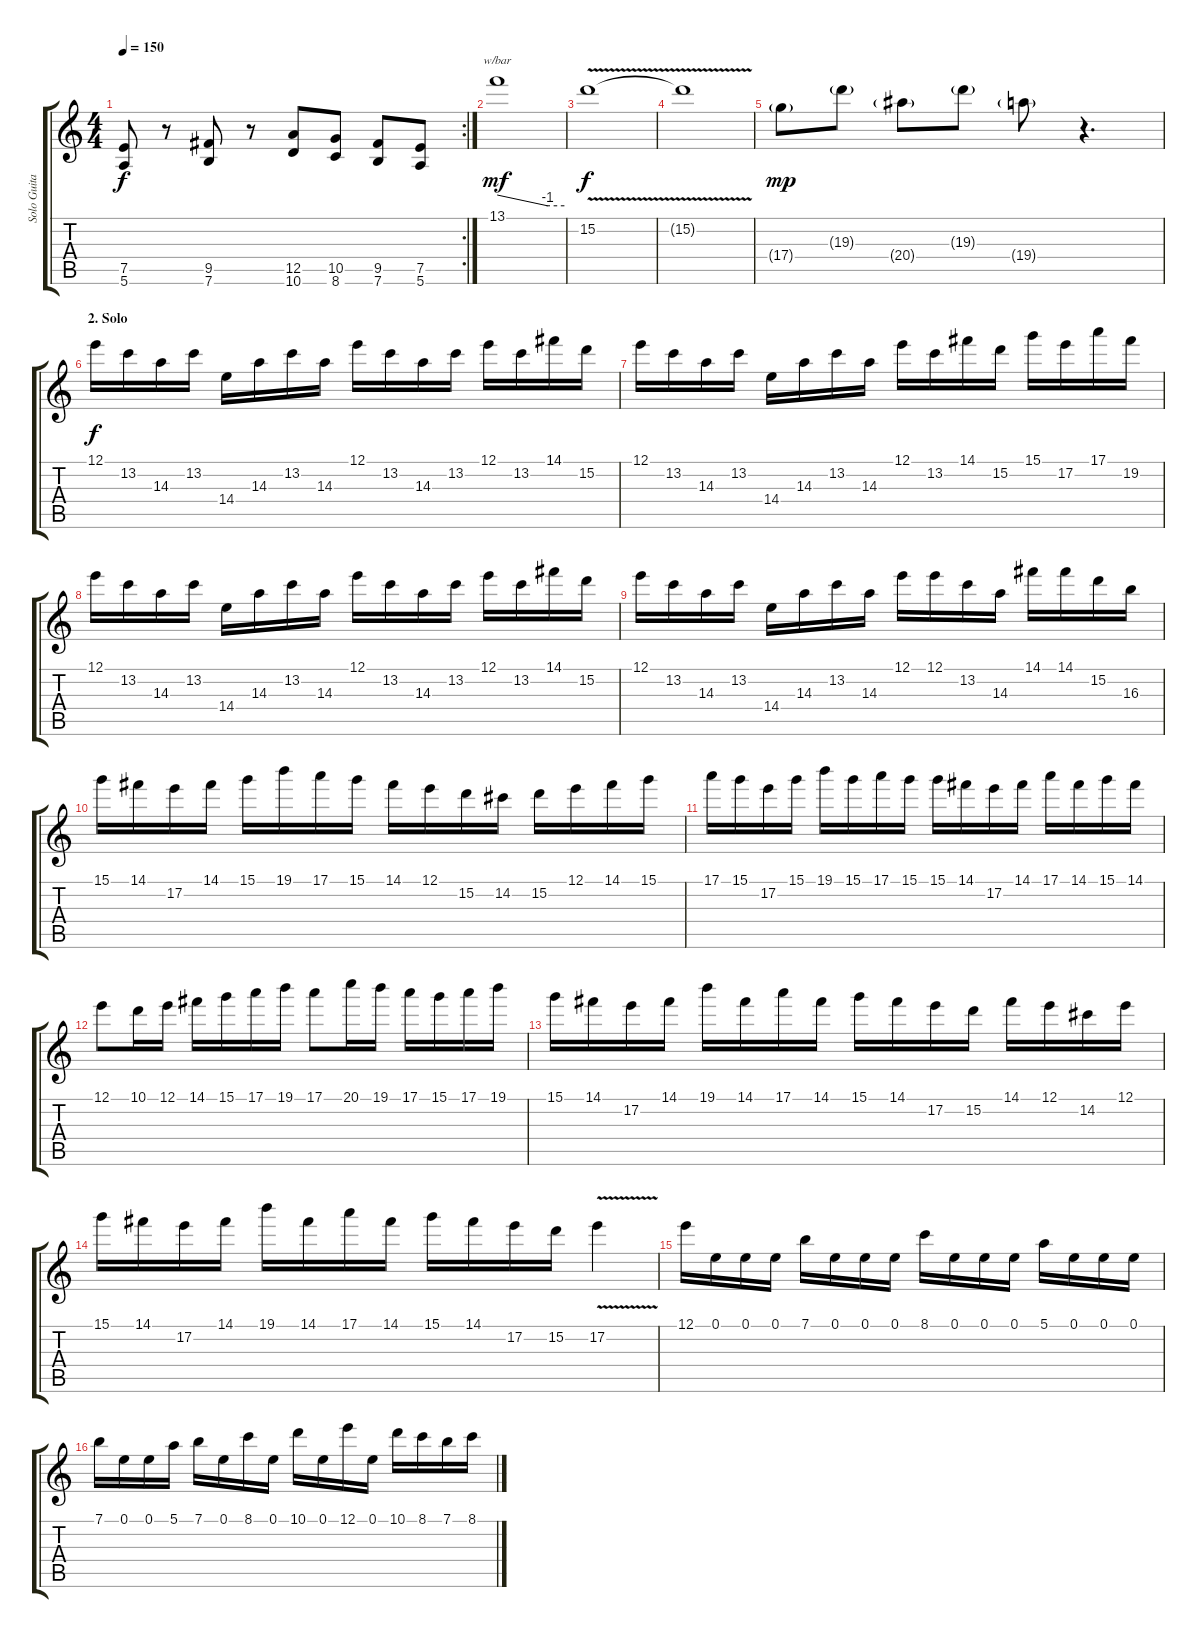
\track ("Solo Guitar" "Solo Guita") {instrument distortionguitar}
\staff {score tabs}
\tuning (E4 B3 G3 D3 A2 E2) {hide}
\rc 2
\ts (4 4)
\tempo 150
\clef g2
\ks c
(7.5 5.6).8{dy f} r.8 (9.5 7.6).8 r.8 (12.5 10.6).8 (10.5 8.6).8 (9.5 7.6).8 (7.5 5.6).8 |
13.1.1{tbe (custom default 0 0 45 -4 60 -4) dy mf} |
15.2{v}.1{dy f} |
15.2{t}.1 |
17.4{g}.8{dy mp} 19.3{g}.8 20.4{g}.8 19.3{g}.8 19.4{g}.8 r.4{d} |
\section ("" "2. Solo")
12.1.16{dy f} 13.2.16 14.3.16 13.2.16 14.4.16 14.3.16 13.2.16 14.3.16 12.1.16 13.2.16 14.3.16 13.2.16 12.1.16 13.2.16 14.1.16 15.2.16 |
12.1.16 13.2.16 14.3.16 13.2.16 14.4.16 14.3.16 13.2.16 14.3.16 12.1.16 13.2.16 14.1.16 15.2.16 15.1.16 17.2.16 17.1.16 19.2.16 |
12.1.16 13.2.16 14.3.16 13.2.16 14.4.16 14.3.16 13.2.16 14.3.16 12.1.16 13.2.16 14.3.16 13.2.16 12.1.16 13.2.16 14.1.16 15.2.16 |
12.1.16 13.2.16 14.3.16 13.2.16 14.4.16 14.3.16 13.2.16 14.3.16 12.1.16 12.1.16 13.2.16 14.3.16 14.1.16 14.1.16 15.2.16 16.3.16 |
15.1.16 14.1.16 17.2.16 14.1.16 15.1.16 19.1.16 17.1.16 15.1.16 14.1.16 12.1.16 15.2.16 14.2.16 15.2.16 12.1.16 14.1.16 15.1.16 |
17.1.16 15.1.16 17.2.16 15.1.16 19.1.16 15.1.16 17.1.16 15.1.16 15.1.16 14.1.16 17.2.16 14.1.16 17.1.16 14.1.16 15.1.16 14.1.16 |
12.1.8 10.1.16 12.1.16 14.1.16 15.1.16 17.1.16 19.1.16 17.1.8 20.1.16 19.1.16 17.1.16 15.1.16 17.1.16 19.1.16 |
15.1.16 14.1.16 17.2.16 14.1.16 19.1.16 14.1.16 17.1.16 14.1.16 15.1.16 14.1.16 17.2.16 15.2.16 14.1.16 12.1.16 14.2.16 12.1.16 |
15.1.16 14.1.16 17.2.16 14.1.16 19.1.16 14.1.16 17.1.16 14.1.16 15.1.16 14.1.16 17.2.16 15.2.16 17.2{v}.4 |
12.1.16 0.1.16 0.1.16 0.1.16 7.1.16 0.1.16 0.1.16 0.1.16 8.1.16 0.1.16 0.1.16 0.1.16 5.1.16 0.1.16 0.1.16 0.1.16 |
7.1.16 0.1.16 0.1.16 5.1.16 7.1.16 0.1.16 8.1.16 0.1.16 10.1.16 0.1.16 12.1.16 0.1.16 10.1.16 8.1.16 7.1.16 8.1.16
